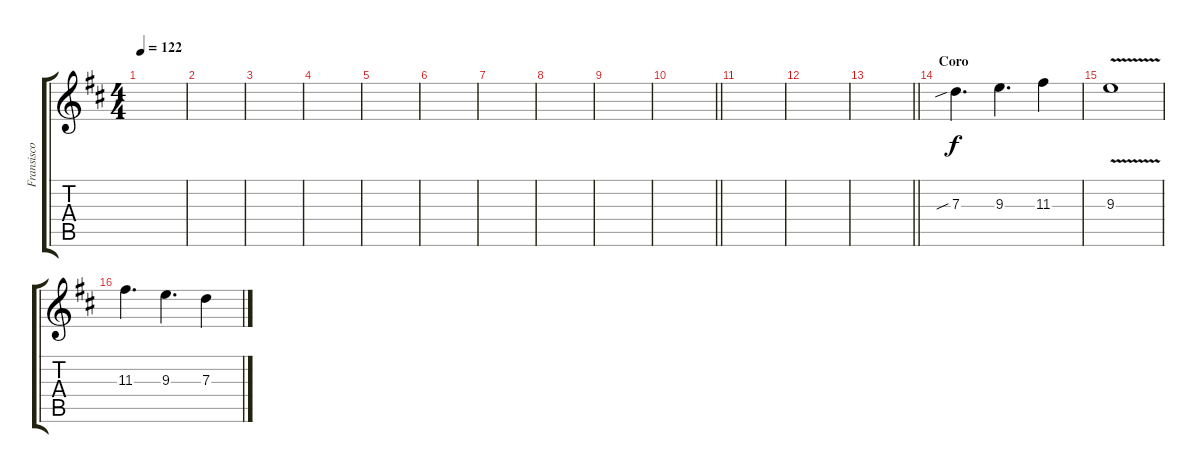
\track ("Fransisco Miranda" "Fransisco ") {instrument distortionguitar}
\staff {score tabs}
\tuning (E4 B3 G3 D3 A2 E2) {hide}
\ts (4 4)
\tempo 122
\clef g2
\ks d
|
|
|
|
|
|
|
|
|
\barLineRight lightlight
|
|
|
\barLineRight lightlight
|
\section ("" "Coro")
7.3{sib}.4{d volume 12} 9.3.4{d} 11.3.4 |
9.3{v}.1 |
11.3.4{d} 9.3.4{d} 7.3.4
